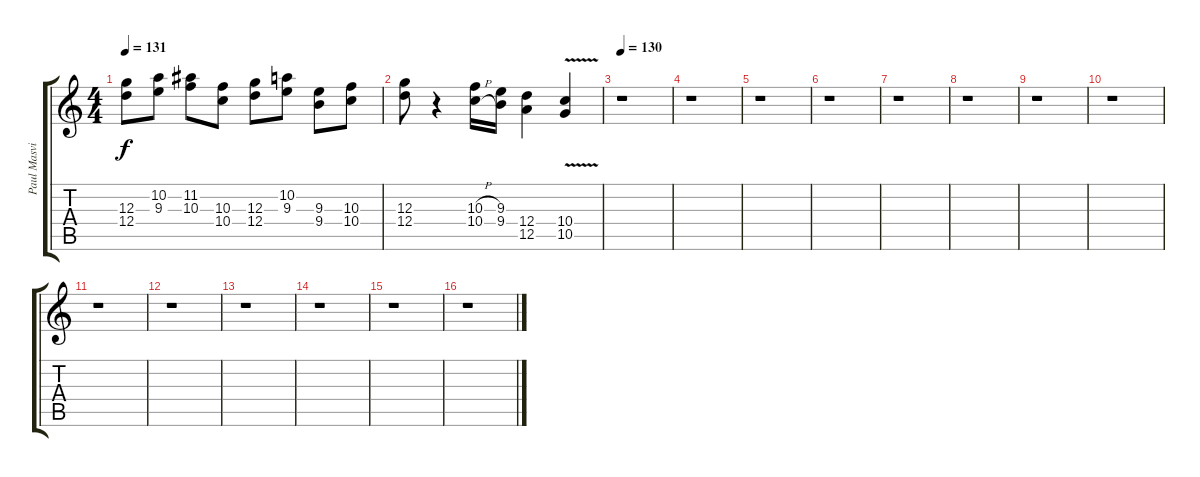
\track ("Paul Masvidal (distortion)" "Paul Masvi") {instrument distortionguitar}
\staff {score tabs}
\tuning (E4 B3 G3 D3 A2 E2) {hide}
\ts (4 4)
\tempo 131
\clef g2
\ks c
(12.3 12.4).8{dy f} (10.2 9.3).8 (11.2 10.3).8 (10.3 10.4).8 (12.3 12.4).8 (10.2 9.3).8 (9.3 9.4).8 (10.3 10.4).8 |
(12.3 12.4).8 r.4 (10.3{h} 10.4{h}).16 (9.3 9.4).16 (12.4 12.5).4 (10.4{v} 10.5{v}).4 |
\tempo 130
r.1 |
r.1 |
r.1 |
r.1 |
r.1 |
r.1 |
r.1 |
r.1 |
r.1 |
r.1 |
r.1 |
r.1 |
r.1 |
r.1
